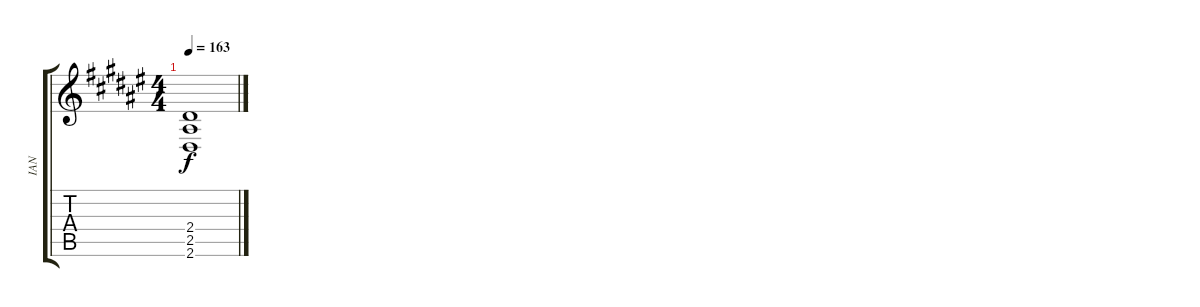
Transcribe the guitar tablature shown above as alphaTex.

\track ("IAN" "IAN") {instrument electricguitarclean}
\staff {score tabs}
\tuning (Eb4 Bb3 Gb3 Db3 Ab2 Db2) {hide}
\ts (4 4)
\tempo 163
\clef g2
\ks d#minor
(2.4{t} 2.5{t} 2.6{t}).1{dy f}
